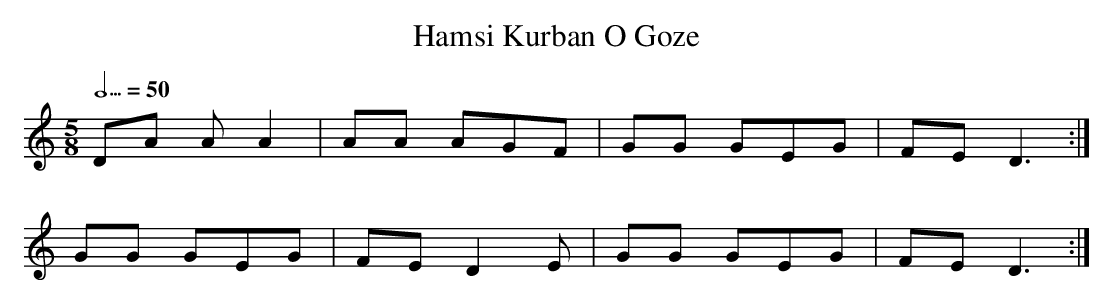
X:1
T:Hamsi Kurban O Goze
M:5/8
L:1/8
Q:5/8=50
K:DDor
DA AA2|AA AGF|GG GEG|FE D3:|
GG GEG|FE D2E|GG GEG|FE D3:|

This dorian/minor hexatonic tune has a six-note range, with a note
below the tonic and the gap at the top:
